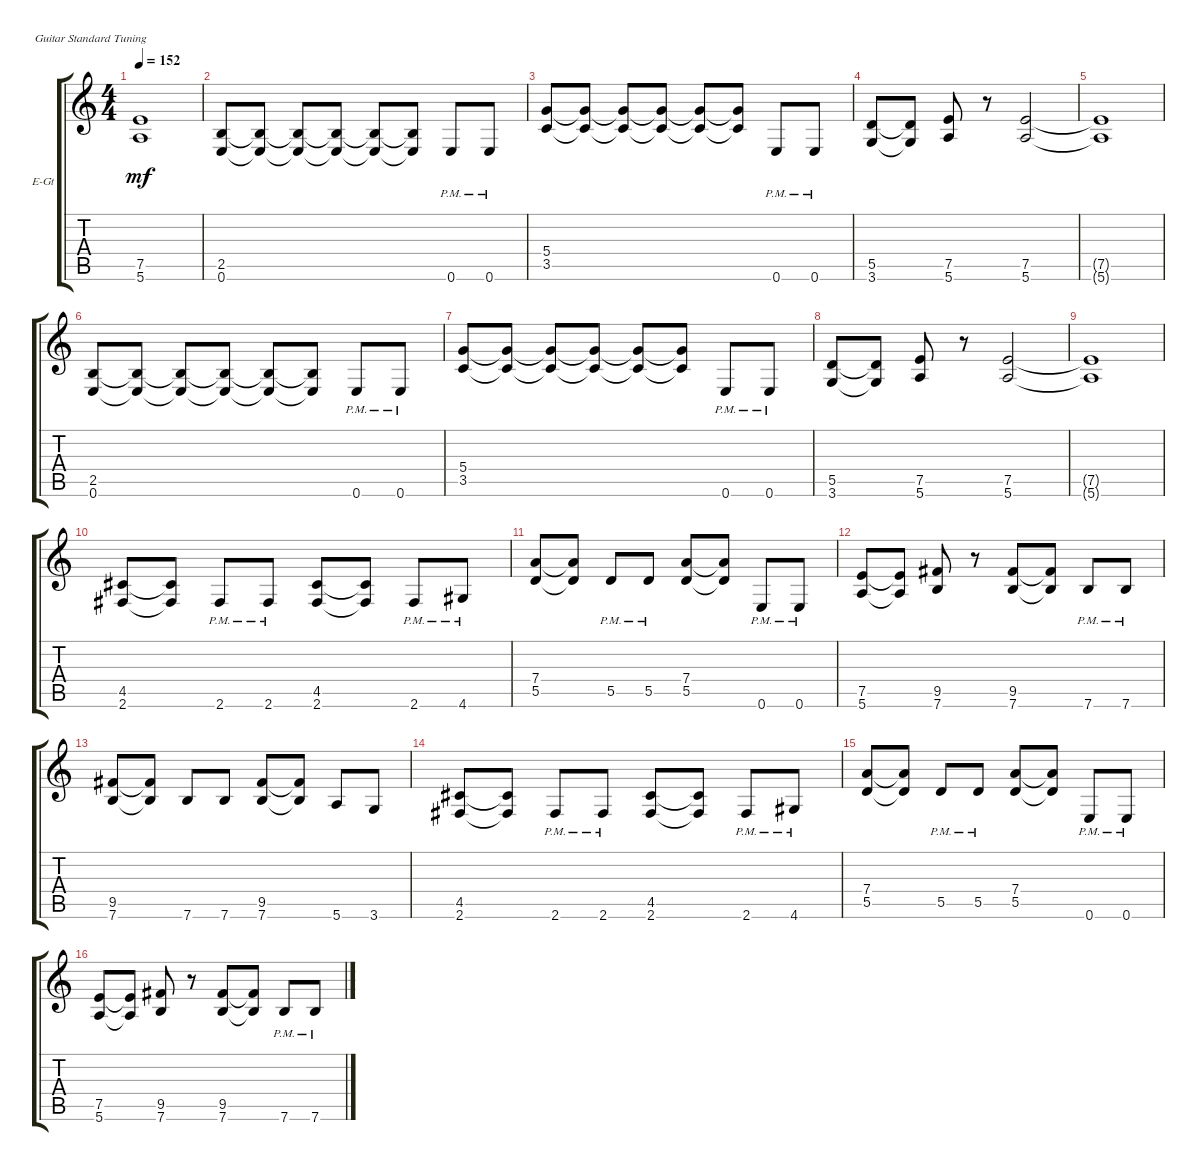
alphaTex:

\defaultSystemsLayout 4
\bracketExtendMode groupsimilarinstruments
\firstSystemTrackNameOrientation horizontal
\otherSystemsTrackNameOrientation horizontal
\track ("Electric Guitar" "E-Gt") {instrument distortionguitar}
\staff {score tabs}
\tuning (E4 B3 G3 D3 A2 E2)
\ts (4 4)
\tempo 152
\clef g2
\ks c
(5.6{t} 7.5{t}).1{dy mf} |
(0.6 2.5).8 (0.6{t} 2.5{t}).8 (0.6{t} 2.5{t}).8 (0.6{t} 2.5{t}).8 (0.6{t} 2.5{t}).8 (0.6{t} 2.5{t}).8 0.6{pm}.8 0.6{pm}.8 |
(3.5 5.4).8 (3.5{t} 5.4{t}).8 (3.5{t} 5.4{t}).8 (3.5{t} 5.4{t}).8 (3.5{t} 5.4{t}).8 (3.5{t} 5.4{t}).8 0.6{pm}.8 0.6{pm}.8 |
(3.6 5.5).8 (3.6{t} 5.5{t}).8 (5.6 7.5).8 r.8 (5.6 7.5).2 |
(5.6{t} 7.5{t}).1 |
(0.6 2.5).8 (0.6{t} 2.5{t}).8 (0.6{t} 2.5{t}).8 (0.6{t} 2.5{t}).8 (0.6{t} 2.5{t}).8 (0.6{t} 2.5{t}).8 0.6{pm}.8 0.6{pm}.8 |
(3.5 5.4).8 (3.5{t} 5.4{t}).8 (3.5{t} 5.4{t}).8 (3.5{t} 5.4{t}).8 (3.5{t} 5.4{t}).8 (3.5{t} 5.4{t}).8 0.6{pm}.8 0.6{pm}.8 |
(3.6 5.5).8 (3.6{t} 5.5{t}).8 (5.6 7.5).8 r.8 (5.6 7.5).2 |
(5.6{t} 7.5{t}).1 |
(2.6 4.5).8 (2.6{t} 4.5{t}).8 2.6{pm}.8 2.6{pm}.8 (2.6 4.5).8 (2.6{t} 4.5{t}).8 2.6{pm}.8 4.6{pm}.8 |
(5.5 7.4).8 (5.5{t} 7.4{t}).8 5.5{pm}.8 5.5{pm}.8 (5.5 7.4).8 (5.5{t} 7.4{t}).8 0.6{pm}.8 0.6{pm}.8 |
(5.6 7.5).8 (5.6{t} 7.5{t}).8 (7.6 9.5).8 r.8 (7.6 9.5).8 (7.6{t} 9.5{t}).8 7.6{pm}.8 7.6{pm}.8 |
(7.6 9.5).8 (7.6{t} 9.5{t}).8 7.6.8 7.6.8 (7.6 9.5).8 (7.6{t} 9.5{t}).8 5.6.8 3.6.8 |
(2.6 4.5).8 (2.6{t} 4.5{t}).8 2.6{pm}.8 2.6{pm}.8 (2.6 4.5).8 (2.6{t} 4.5{t}).8 2.6{pm}.8 4.6{pm}.8 |
(5.5 7.4).8 (5.5{t} 7.4{t}).8 5.5{pm}.8 5.5{pm}.8 (5.5 7.4).8 (5.5{t} 7.4{t}).8 0.6{pm}.8 0.6{pm}.8 |
(5.6 7.5).8 (5.6{t} 7.5{t}).8 (7.6 9.5).8 r.8 (7.6 9.5).8 (7.6{t} 9.5{t}).8 7.6{pm}.8 7.6{pm}.8
